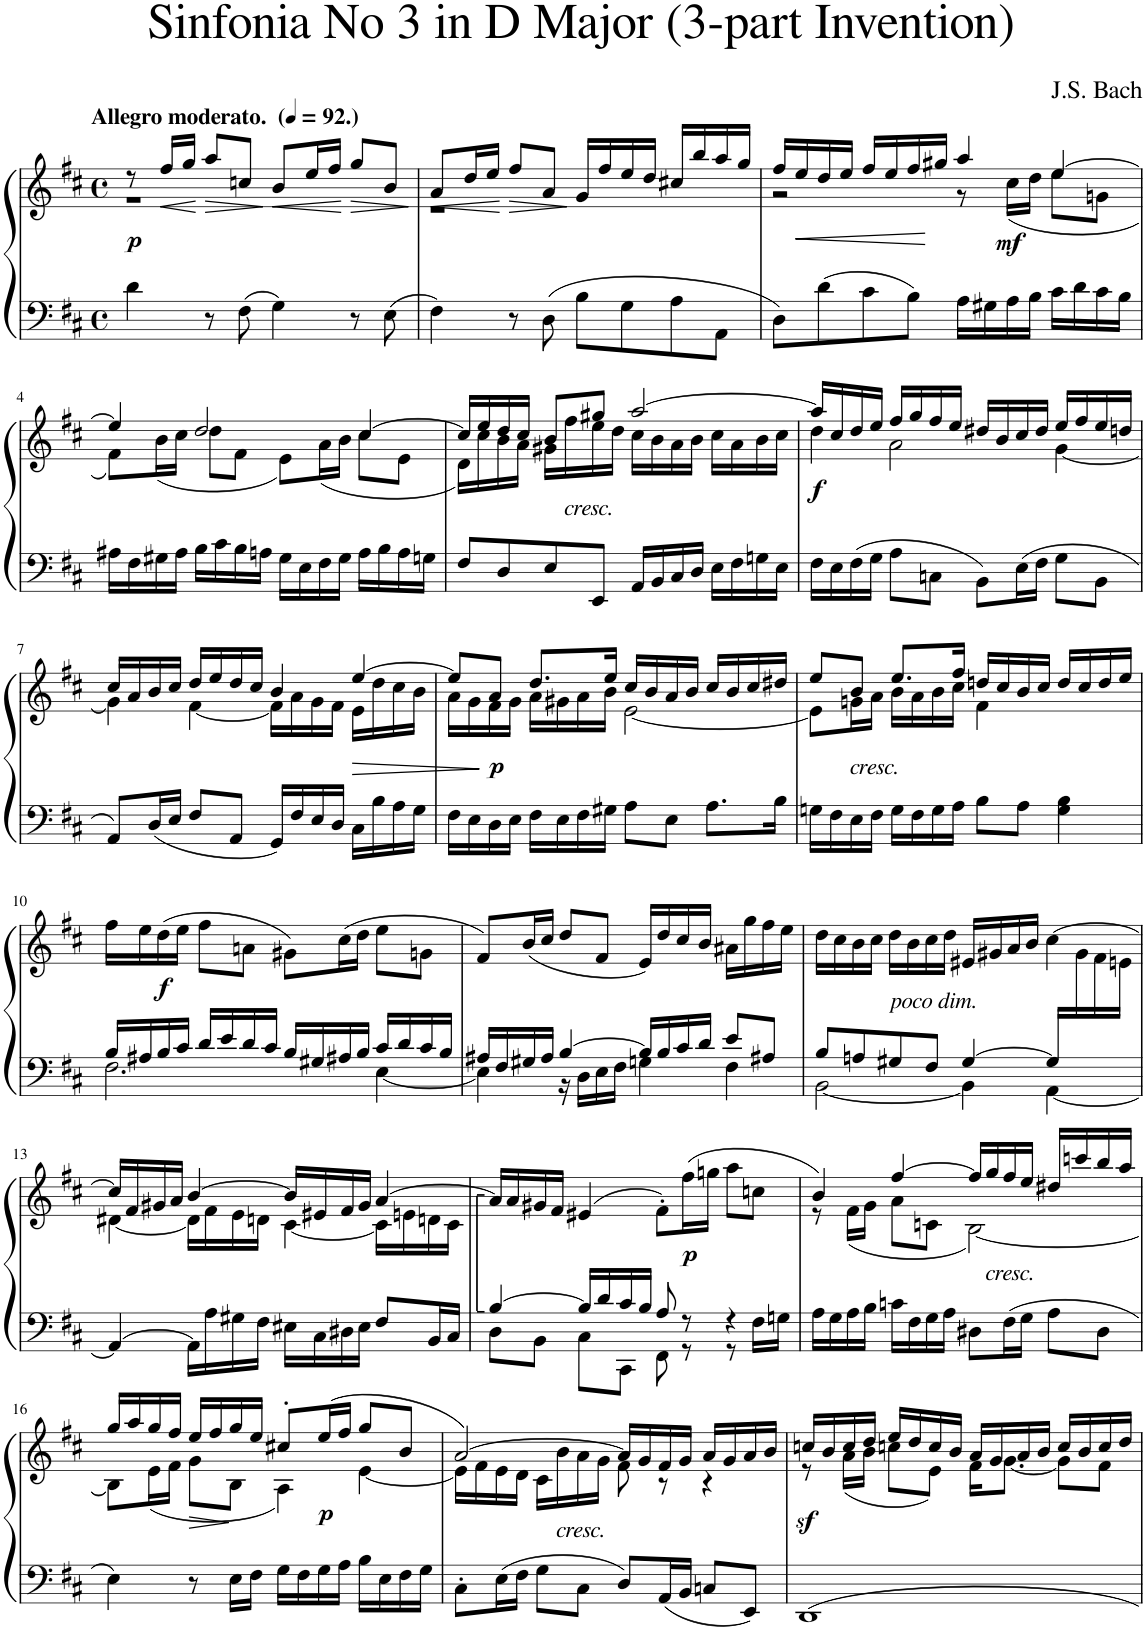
**kern	**kern	**dynam
*part1	*part1	*part1
*staff2	*staff1	*staff1/2
*I"Piano	*	*
*I'Pno.	*	*
*clefF4	*clefG2	*
*k[f#c#]	*k[f#c#]	*
*M4/4	*M4/4	*
*met(c)	*met(c)	*
*MM92	*MM92	*
=1	=1	=1
*	*^	*
!	!LO:TX:a:B:t=Allegro moderato.  (	!	!
!	!LO:TX:a:B:t=.)	!	!
!	!	!	!LO:DY:b
4d\	8r	1r	p
!	!	!	!LO:HP:b
.	16ff#/LL	.	<
.	16gg/JJ	.	.
!	!	!	!LO:HP:n=1:b
8r	8aa/L	.	[ >
8F#\	8ccn/J	.	.
!	!	!	!LO:HP:n=1:b
4G\	8b/L	.	] <
.	16ee/L	.	.
.	16ff#/JJ	.	.
!	!	!	!LO:HP:n=1:b
8r	8gg/L	.	[ >
8E\	8b/J	.	.
*	*v	*v	*
.	.	]
=2	=2	=2
!	!	!LO:HP:b
*	*^	*
4F#\	8a/L	1r	<
.	16dd/L	.	.
.	16ee/JJ	.	.
!	!	!	!LO:HP:n=1:b
8r	8ff#/L	.	[ >
8D\	8a/J	.	.
8B\L	16g/LL	.	]
.	16ff#/	.	.
8G\	16ee/	.	.
.	16dd/JJ	.	.
8A\	16cc#X/LL	.	.
.	16bb/	.	.
8AA\J	16aa/	.	.
.	16gg/JJ	.	.
=3	=3	=3	=3
8D\L	16ff#/LL	2r	.
!	!	!	!LO:HP:b
.	16ee/	.	<
8d\	16dd/	.	.
.	16ee/JJ	.	.
8c#\	16ff#/LL	.	.
.	16ee/	.	.
8B\J	16ff#/	.	.
.	16gg#X/JJ	.	[
16A\LL	4aa/	8r	.
16G#X\	.	.	.
!	!	!	!LO:DY:b
16A\	.	(16cc#\LL	mf
16B\JJ	.	16dd\JJ	.
16c#\LL	[4ee/	8ee\L	.
16d\	.	.	.
16c#\	.	8gn\J	.
16B\JJ	.	.	.
!!LO:LB:g=z	!!
=4	=4	=4	=4
16A#X\LL	4ee/]	8f#\L)	.
16F#\	.	.	.
16G#X\	.	(16b\L	.
16A#\JJ	.	16cc#\JJ	.
16B\LL	2dd/	8dd\L	.
16c#\	.	.	.
16B\	.	8f#\J	.
16An\JJ	.	.	.
16G#\LL	.	8e\L)	.
16E\	.	.	.
16F#\	.	(16a\L	.
16G#\JJ	.	16b\JJ	.
16A\LL	[4cc#/	8cc#\L	.
16B\	.	.	.
16A\	.	8e\J	.
16Gn\JJ	.	.	.
=5	=5	=5	=5
8F#/L	16cc#/LL]	16d\LL)	.
.	16ee/	16cc#\	.
8D/	16dd/	16b\	.
.	16cc#/JJ	16a\JJ	.
8E/	8b/L	16g#X\LL	.
!	!	!LO:TX:b:i:t=cresc.	!
.	.	16ff#\	.
8EE/J	8gg#X/J	16ee\	.
.	.	16dd\JJ	.
16AA/LL	[2aa/	16cc#\LL	.
16BB/	.	16b\	.
16C#/	.	16a\	.
16D/JJ	.	16b\JJ	.
16E\LL	.	16cc#\LL	.
16F#\	.	16a\	.
16Gn\	.	16b\	.
16E\JJ	.	16cc#\JJ	.
=6	=6	=6	=6
!	!	!	!LO:DY:b
16F#\LL	16aa/LL]	4dd\	f
16E\	16cc#/	.	.
16F#\	16dd/	.	.
16G\JJ	16ee/JJ	.	.
8A\L	16ff#/LL	2a\	.
.	16gg/	.	.
8Cn\J	16ff#/	.	.
.	16ee/JJ	.	.
8BB\L	16dd#X/LL	.	.
.	16b/	.	.
16E\L	16cc#/	.	.
16F#\JJ	16dd#/JJ	.	.
8G\L	16ee/LL	[4g\	.
.	16ff#/	.	.
8BB\J	16ee/	.	.
.	16ddn/JJ	.	.
!!LO:LB:g=z	!!
=7	=7	=7	=7
8AA/L	16cc#/LL	4g\]	.
.	16a/	.	.
16D/L	16b/	.	.
16E/JJ	16cc#/JJ	.	.
8F#/L	16dd/LL	[4f#\	.
.	16ee/	.	.
8AA/J	16dd/	.	.
.	16cc#/JJ	.	.
16GG/LL	4b/	16f#\LL]	.
16F#/	.	16a\	.
16E/	.	16g\	.
16D/JJ	.	16f#\JJ	.
!	!	!	!LO:HP:b
16C#\LL	[4ee/	16e\LL	>
16B\	.	16dd\	.
16A\	.	16cc#\	.
16G\JJ	.	16b\JJ	.
=8	=8	=8	=8
16F#\LL	8ee/L]	16a\LL	.
16E\	.	16g\	.
!	!	!	!LO:DY:n=1:b
16D\	8a/J	16f#\	] p
16E\JJ	.	16g\JJ	.
16F#\LL	8.dd/L	16a\LL	.
16E\	.	16g#X\	.
16F#\	.	16a\	.
16G#X\JJ	16ee/Jk	16b\JJ	.
8A\L	16cc#/LL	[2e\	.
.	16b/	.	.
8E\J	16a/	.	.
.	16b/JJ	.	.
8.A\L	16cc#/LL	.	.
.	16b/	.	.
.	16cc#/	.	.
16B\Jk	16dd#X/JJ	.	.
=9	=9	=9	=9
*^	*	*	*
2.ryy	16Gn\LL	8ee/L	8e\L]	.
.	16F#\	.	.	.
!	!	!LO:TX:b:i:t=cresc.	!	!
.	16E\	8b/J	16gn\L	.
.	16F#\JJ	.	16a\JJ	.
.	16G\LL	8.ee/L	16b\LL	.
.	16F#\	.	16a\	.
.	16G\	.	16b\	.
.	16A\JJ	16ff#/Jk	16cc#\JJ	.
.	8B\L	16ddn/LL	4f#\	.
.	.	16cc#/	.	.
.	8A\J	16b/	.	.
.	.	16cc#/JJ	.	.
4B\	4G\	16dd/LL	4ryy	.
.	.	16cc#/	.	.
.	.	16dd/	.	.
.	.	16ee/JJ	.	.
*	*	*v	*v	*
!!LO:LB:g=z
=10	=10	=10	=10
16B/LL	2.F#\	16ff#\LL	.
16A#X/	.	16ee\	.
!	!	!	!LO:DY:b
16B/	.	(16dd\	f
16c#/JJ	.	16ee\JJ	.
16d/LL	.	8ff#\L	.
16e/	.	.	.
16d/	.	8an\J	.
16c#/JJ	.	.	.
16B/LL	.	8g#X\L)	.
16G#X/	.	.	.
16A#X/	.	(16cc#\L	.
16B/JJ	.	16dd\JJ	.
16c#/LL	[4E\	8ee\L	.
16d/	.	.	.
16c#/	.	8gn\J	.
16B/JJ	.	.	.
=11	=11	=11	=11
16A#X/LL	4E\]	8f#/L)	.
16F#/	.	.	.
16G#X/	.	(16b/L	.
16A#/JJ	.	16cc#/JJ	.
[4B/	16r	8dd/L	.
.	16D\LL	.	.
.	16E\	8f#/J	.
.	16F#\JJ	.	.
16B/LL]	4Gn\	16e/LL)	.
16B/	.	16dd/	.
16c#/	.	16cc#/	.
16d/JJ	.	16b/JJ	.
8e/L	4F#\	16a#X\LL	.
.	.	16gg\	.
8A#X/J	.	16ff#\	.
.	.	16ee\JJ	.
=12	=12	=12	=12
*	*	*^	*
8B/L	[2BB\	16dd\LL	16ryy	.
*	*	*v	*v	*
.	.	16cc#\	.
8An/	.	16b\	.
.	.	16cc#\JJ	.
!	!	!LO:TX:b:i:t=poco dim.	!
8G#X/	.	16dd\LL	.
.	.	16b\	.
8F#/J	.	16cc#\	.
.	.	16dd\JJ	.
[4G#/	4BB\]	16e#X/LL	.
.	.	16g#X/	.
.	.	16a/	.
.	.	16b/JJ	.
16G#/LL]	[4AA\	[>4cc#\	.
*	*	*^	*
8.ryy	.	.	16g#\	.
.	.	.	16f#\	.
.	.	.	16en\JJ	.
*v	*v	*	*	*
!!LO:LB:g=z	!!
=13	=13	=13	=13
4AA/_	16cc#/LL]	[4d#X\	.
.	16f#/	.	.
.	16g#X/	.	.
.	16a/JJ	.	.
16AA\LL]	[4b/	16d#\LL]	.
16A\	.	16f#\	.
16G#X\	.	16e\	.
16F#\JJ	.	16dn\JJ	.
16E#X\LL	16b/LL]	[4c#\	.
16C#\	16e#X/	.	.
16D#X\	16f#/	.	.
16E#\JJ	16g#/JJ	.	.
8F#/L	[4a/	16c#\LL]	.
.	.	16en\	.
16BB/L	.	16dn\	.
16C#/JJ	.	16c#\JJ	.
*	*v	*v	*
=14	=14	=14
*^	*	*
[4B/	8D\L	16a:/LL]	.
.	.	16a/	.
.	8BB\J	16g#X/	.
.	.	16f#/JJ	.
16B/LL]	8C#\L	(4e#X/	.
16d/	.	.	.
16c#/	8CC#\J	.	.
16B/JJ	.	.	.
8A/	8FF#\	8f#'\L)	.
!	!	!	!LO:DY:b
8r	8r	(16ff#\L	p
.	.	16ggn\JJ	.
4r	8r	8aa\L	.
.	16F#\LL	8ccn\J	.
.	16Gn\JJ	.	.
*v	*v	*	*
=15	=15	=15
*	*^	*
16A\LL	4b/)	8r	.
16G\	.	.	.
16A\	.	(16f#\LL	.
16B\JJ	.	16g\JJ	.
16cn\LL	[4ff#/	8a\L	.
16F#\	.	.	.
16G\	.	8cn\J	.
16A\JJ	.	.	.
8D#X\L	16ff#/LL]	[2B\)	.
!	!LO:TX:b:i:t=cresc.	!	!
.	16gg/	.	.
16F#\L	16ff#/	.	.
16G\JJ	16ee/JJ	.	.
8A\L	16dd#X/LL	.	.
.	16cccn/	.	.
8D#\J	16bb/	.	.
.	16aa/JJ	.	.
!!LO:LB:g=z	!!
=16	=16	=16	=16
4E\	16gg/LL	8B\L]	.
.	16aa/	.	.
.	16gg/	(16e\L	.
.	16ff#/JJ	16f#\JJ	.
!	!	!	!LO:HP:b
8r	16ee/LL	8g\L	>
.	16ff#/	.	.
16E\LL	16gg/	8B\J	.
16F#\JJ	16ee/JJ	.	]
16G\LL	8cc#X'/L	4A\)	.
16F#\	.	.	.
!	!	!	!LO:DY:b
16G\	(16ee/L	.	p
16A\JJ	16ff#/JJ	.	.
16B\LL	8gg/L	[4e\	.
16E\	.	.	.
16F#\	8b/J	.	.
16G\JJ	.	.	.
=17	=17	=17	=17
8C#'\L	[2a/)	16e\LL]	.
.	.	16f#\	.
16E\L	.	16e\	.
16F#\JJ	.	16d\JJ	.
8G\L	.	16c#\LL	.
!	!	!LO:TX:b:i:t=cresc.	!
.	.	16b\	.
8C#\J	.	16a\	.
.	.	16g\JJ	.
8D/L	16a/LL]	8f#\	.
.	16g/	.	.
16AA/L	16f#/	8r	.
16BB/JJ	16g/JJ	.	.
8Cn/L	16a/LL	4r	.
.	16g/	.	.
8EE/J	16a/	.	.
.	16b/JJ	.	.
=18	=18	=18	=18
!	!	!	!LO:DY:b
1DD	16ccn/LL	8r	sf
.	16b/	.	.
.	16cc/	(16a\LL	.
.	16dd/JJ	16b\JJ	.
.	16ee/LL	8ccn\L	.
.	16dd/	.	.
.	16cc/	8e\J)	.
.	16b/JJ	.	.
.	16a/LL	16f#\KL	.
.	16g/	[8.g\J	.
.	16a/	.	.
.	16b/JJ	.	.
.	16cc/LL	8g\L]	.
.	16b/	.	.
.	16cc/	8f#\J	.
.	16dd/JJ	.	.
*	*v	*v	*
=	=	=
*-	*-	*-
